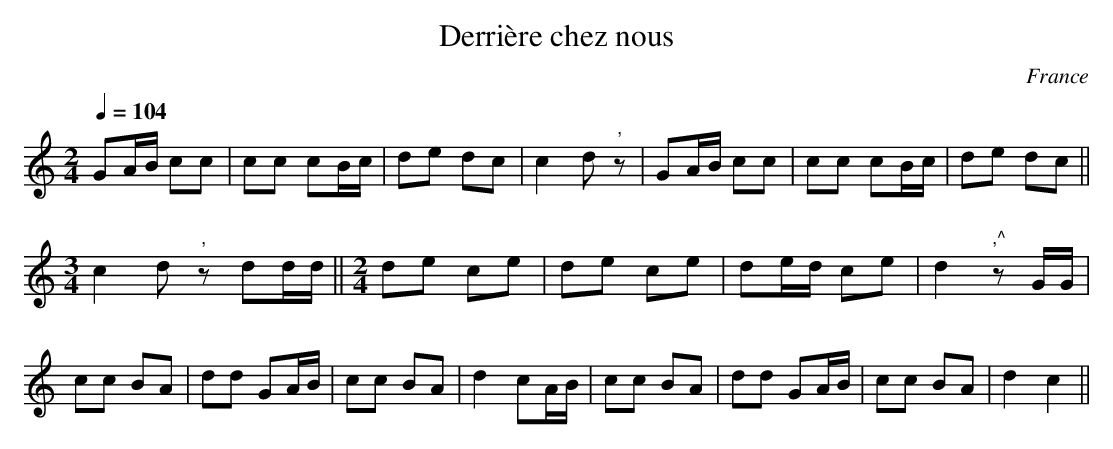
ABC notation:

X:1
T:Derrière chez nous
O:France
M:2/4
L:1/8
Q:1/4=104
K:C
GA/2B/2 cc|cc cB/2c/2|de dc|c2d ","z|GA/2B/2 cc|cc cB/2c/2|de dc||!
M:3/4
L:1/8
c2 d  ","z dd/2d/2||
M:2/4
L:1/8
de  ce| de  ce| de/2d/2 ce|d2",^"z G/2G/2|!
cc  BA|dd GA/2B/2|cc BA|d2 cA/2B/2|cc BA| dd GA/2B/2|cc BA |d2 "^" c2||
